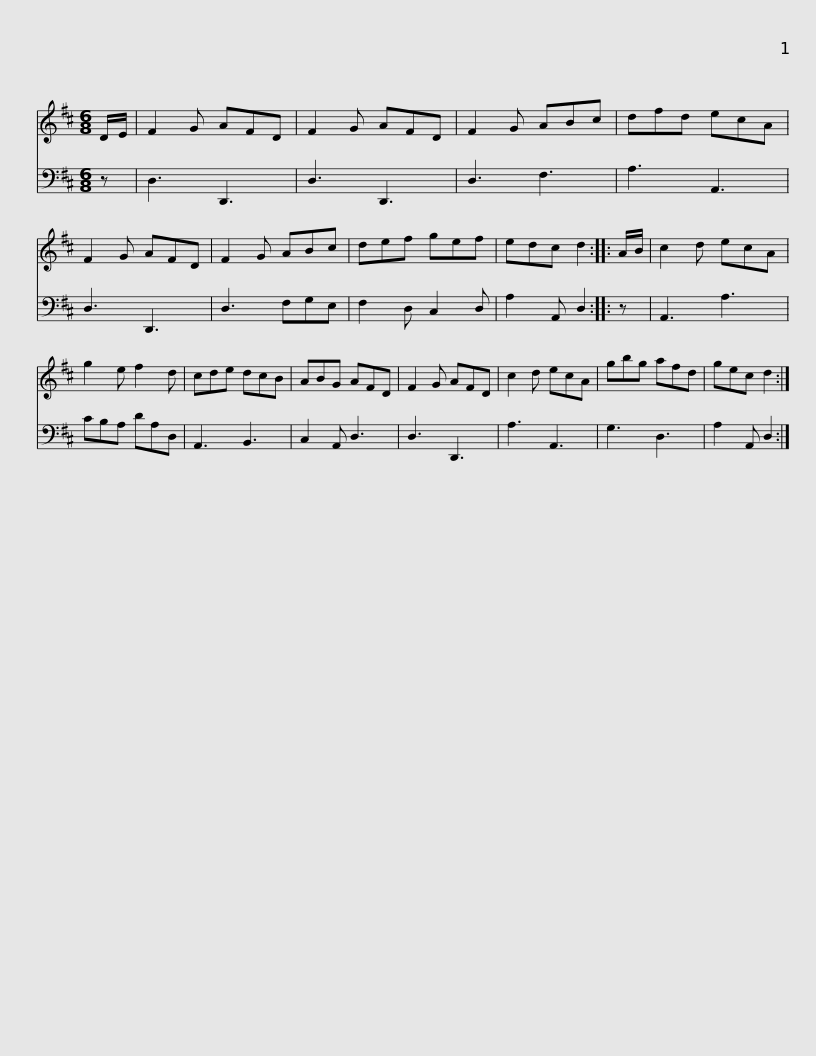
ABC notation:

X:1
%%score 1 2
L:1/8
M:6/8
I:linebreak $
K:D
V:1 treble
V:2 bass
V:1
 D/E/ | F2 G AFD | F2 G AFD | F2 G ABc | dfd ecA | %5
 F2 G AFD | F2 G ABc | def gef |$ edc d2 :: A/B/ | %10
 c2 d ecA | g2 e f2 d | cde dcB | ABG AFD | F2 G AFD | %15
 c2 d ecA |$ gbg afd | gec d2 :| %18
V:2
 z | D,3 D,,3 | D,3 D,,3 | D,3 F,3 | A,3 A,,3 | %5
 D,3 D,,3 | D,3 F,G,E, | F,2 D, C,2 D, |$ A,2 A,, D,2 :: z | %10
 A,,3 A,3 | CB,A, DA,D, | A,,3 B,,3 | C,2 A,, D,3 | D,3 D,,3 | %15
 A,3 A,,3 |$ G,3 D,3 | A,2 A,, D,2 :| %18
